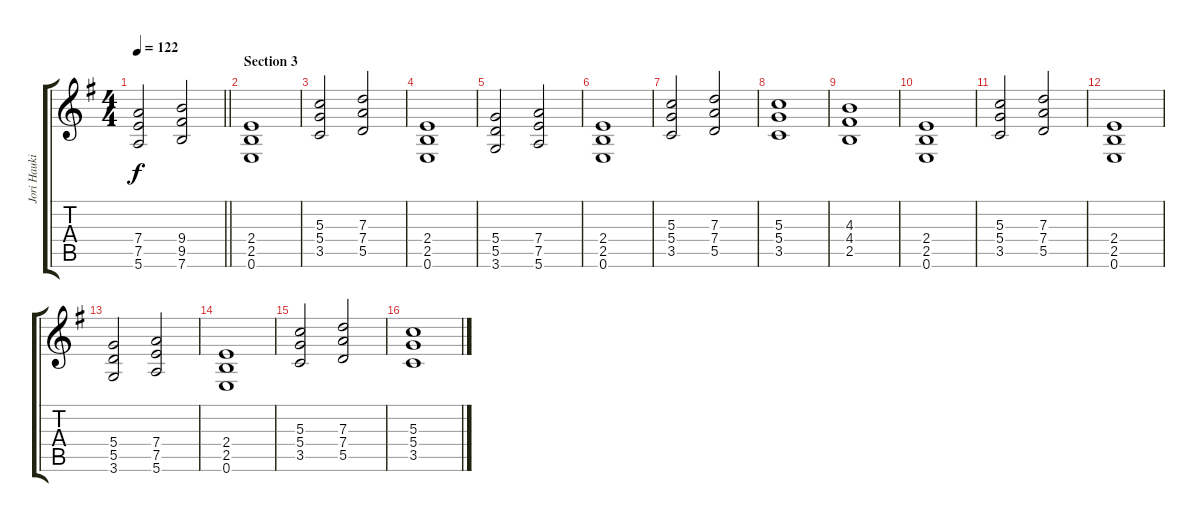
\track ("Jori Haukio (guitar)" "Jori Hauki") {instrument distortionguitar}
\staff {score tabs}
\tuning (E4 B3 G3 D3 A2 E2) {hide}
\ts (4 4)
\tempo 122
\clef g2
\barLineRight lightlight
\ks eminor
(7.4 7.5 5.6).2{dy f} (9.4 9.5 7.6).2 |
\section ("" "Section 3")
(2.4 2.5 0.6).1 |
(5.3 5.4 3.5).2 (7.3 7.4 5.5).2 |
(2.4 2.5 0.6).1 |
(5.4 5.5 3.6).2 (7.4 7.5 5.6).2 |
(2.4 2.5 0.6).1 |
(5.3 5.4 3.5).2 (7.3 7.4 5.5).2 |
(5.3 5.4 3.5).1 |
(4.3 4.4 2.5).1 |
(2.4 2.5 0.6).1 |
(5.3 5.4 3.5).2 (7.3 7.4 5.5).2 |
(2.4 2.5 0.6).1 |
(5.4 5.5 3.6).2 (7.4 7.5 5.6).2 |
(2.4 2.5 0.6).1 |
(5.3 5.4 3.5).2 (7.3 7.4 5.5).2 |
(5.3 5.4 3.5).1
